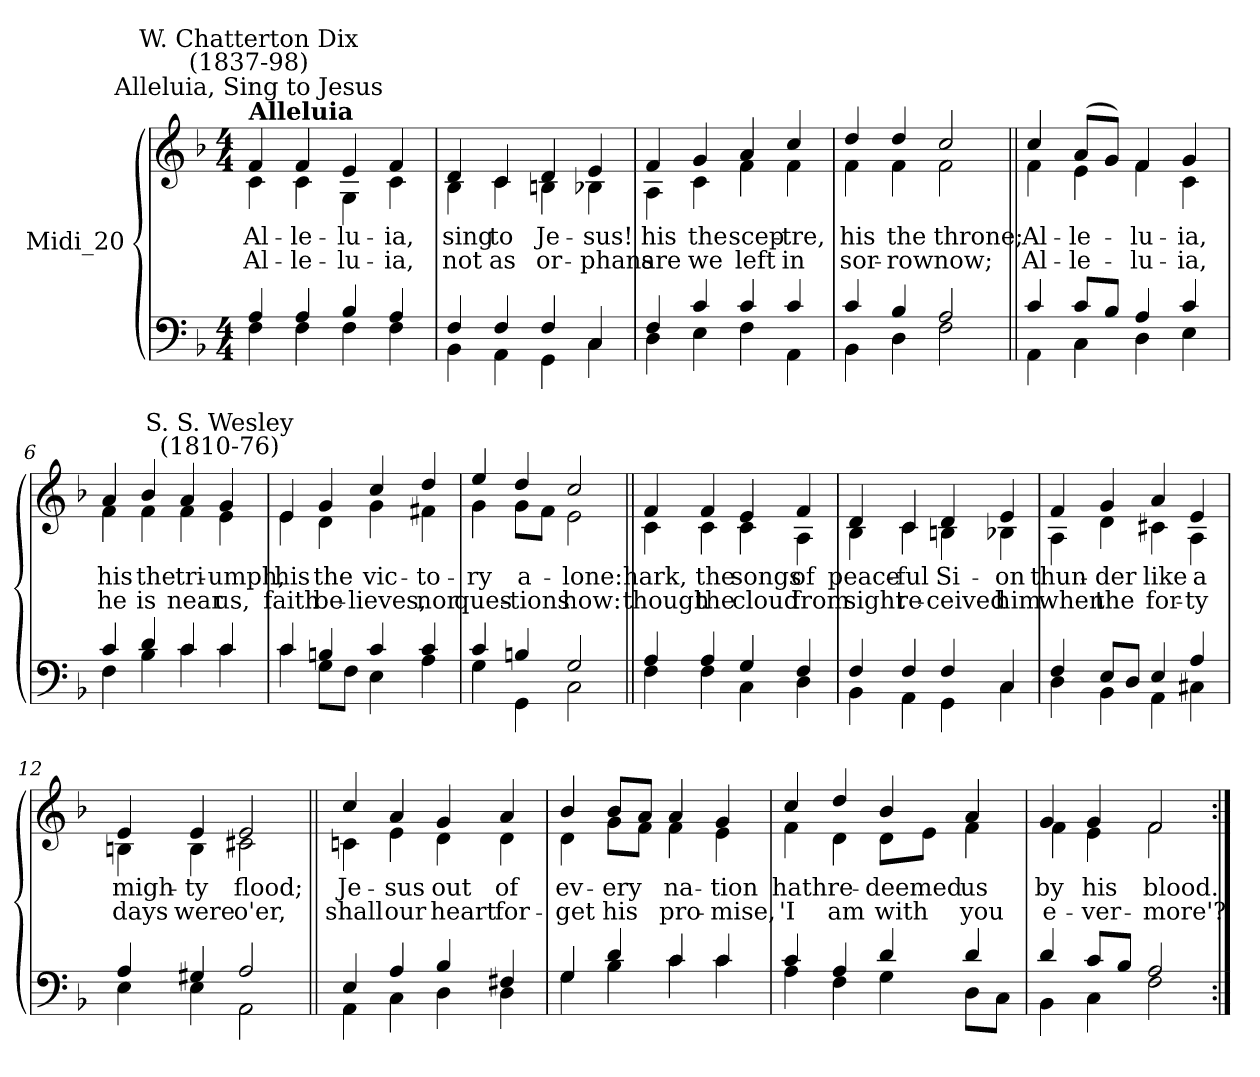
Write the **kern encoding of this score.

**kern	**kern	**text	**text
*part2	*part1	*part1	*part1
*staff2	*staff1	*staff1	*staff1
*I"Midi_20	*I"Midi_20	*	*
*clefF4	*clefG2	*	*
*k[b-]	*k[b-]	*	*
*F:	*F:	*	*
*M4/4	*M4/4	*	*
=1	=1	=1	=1
*^	*^	*	*
!	!	!LO:TX:a:B:t=Alleluia	!	!	!
!	!	!LO:TX:a:cj:t=Alleluia, Sing to Jesus	!	!	!
!	!	!LO:TX:a:cj:t=W. Chatterton Dix\n(1837-98)	!	!	!
!	!	!	!	!LO:LY:b	!LO:LY:b
4A/	4F\	4f/	4c\	Al-	-Al-
!	!	!	!	!LO:LY:b	!LO:LY:b
4A/	4F\	4f/	4c\	-le-	-le-
!	!	!	!	!LO:LY:b	!LO:LY:b
4B-/	4F\	4e/	4G\	-lu-	-lu-
!	!	!	!	!LO:LY:b	!LO:LY:b
4A/	4F\	4f/	4c\	-ia,	ia,
=2	=2	=2	=2	=2	=2
!	!	!	!	!LO:LY:b	!LO:LY:b
4F/	4BB-\	4d/	4B-\	sing	not
!	!	!	!	!LO:LY:b	!LO:LY:b
4F/	4AA\	4c/	4c\	to	as
!	!	!	!	!LO:LY:b	!LO:LY:b
4F/	4GG\	4d/	4Bn\	Je-	-or-
!	!	!	!	!LO:LY:b	!LO:LY:b
4C/	4C\	4e/	4B-X\	-sus!	phans
=3	=3	=3	=3	=3	=3
!	!	!	!	!LO:LY:b	!LO:LY:b
4F/	4D\	4f/	4A\	his	are
!	!	!	!	!LO:LY:b	!LO:LY:b
4c/	4E\	4g/	4c\	the	we
!	!	!	!	!LO:LY:b	!LO:LY:b
4c/	4F\	4a/	4f\	scep-	-left
!	!	!	!	!LO:LY:b	!LO:LY:b
4c/	4AA\	4cc/	4f\	tre,	in
=4	=4	=4	=4	=4	=4
!	!	!	!	!LO:LY:b	!LO:LY:b
4c/	4BB-\	4dd/	4f\	his	sor-
!	!	!	!	!LO:LY:b	!LO:LY:b
4B-/	4D\	4dd/	4f\	-the	row
!	!	!	!	!LO:LY:b	!LO:LY:b
2A/	2F\	2cc/	2f\	throne;	now;
=5||	=5||	=5||	=5||	=5||	=5||
!	!	!	!	!LO:LY:b	!LO:LY:b
4c/	4AA\	4cc/	4f\	Al-	-Al-
!	!	!	!	!LO:LY:b	!LO:LY:b
8c/L	4C\	(>8a/L	4e\	-le-	-le-
8B-/J	.	8g/J)	.	.	.
!	!	!	!	!LO:LY:b	!LO:LY:b
4A/	4D\	4f/	4f\	-lu-	-lu-
!	!	!	!	!LO:LY:b	!LO:LY:b
4c/	4E\	4g/	4c\	-ia,	ia,
=6	=6	=6	=6	=6	=6
!	!	!	!	!LO:LY:b	!LO:LY:b
4c/	4F\	4a/	4f\	his	he
!	!	!	!	!LO:LY:b	!LO:LY:b
4d	4B-\	4b-/	4f\	the	is
!	!	!	!	!LO:LY:b	!LO:LY:b
4c/	4c\	4a/	4f\	tri-	-near
!	!	!LO:TX:a:cj:t=S. S. Wesley\n(1810-76)	!	!	!
!	!	!	!	!LO:LY:b	!LO:LY:b
4c/	4c\	4g/	4e\	umph,	us,
!!LO:LB:g=z	!!
=7	=7	=7	=7	=7	=7
!	!	!	!	!LO:LY:b	!LO:LY:b
4c/	4c\	4e/	4e\	his	faith
!	!	!	!	!LO:LY:b	!LO:LY:b
4Bn/	8G\L	4g/	4d\	the	be-
.	8F\J	.	.	.	.
!	!	!	!	!LO:LY:b	!LO:LY:b
4c/	4E\	4cc/	4g\	-vic-	-lieves,
!	!	!	!	!LO:LY:b	!LO:LY:b
4c/	4A\	4dd/	4f#X\	to-	-nor
=8	=8	=8	=8	=8	=8
!	!	!	!	!LO:LY:b	!LO:LY:b
4c/	4G\	4ee/	4g\	ry	ques-
!	!	!	!	!LO:LY:b	!LO:LY:b
4Bn/	4GG\	4dd/	8g\L	-a-	tions
.	.	.	8f\J	.	.
!	!	!	!	!LO:LY:b	!LO:LY:b
2G/	2C\	2cc/	2e\	lone:	how:
=9||	=9||	=9||	=9||	=9||	=9||
!	!	!	!	!LO:LY:b	!LO:LY:b
4A/	4F\	4f/	4c\	hark,	though
!	!	!	!	!LO:LY:b	!LO:LY:b
4A/	4F\	4f/	4c\	the	the
!	!	!	!	!LO:LY:b	!LO:LY:b
4G/	4C\	4e/	4c\	songs	cloud
!	!	!	!	!LO:LY:b	!LO:LY:b
4F/	4D\	4f/	4A\	of	from
=10	=10	=10	=10	=10	=10
!	!	!	!	!LO:LY:b	!LO:LY:b
4F/	4BB-\	4d/	4B-\	peace-	-sight
!	!	!	!	!LO:LY:b	!LO:LY:b
4F/	4AA\	4c/	4c\	ful	re-
!	!	!	!	!LO:LY:b	!LO:LY:b
4F/	4GG\	4d/	4Bn	-Si-	-ceived
!	!	!	!	!LO:LY:b	!LO:LY:b
4C/	4C\	4e/	4B-X\	on	him
=11	=11	=11	=11	=11	=11
!	!	!	!	!LO:LY:b	!LO:LY:b
4F/	4D\	4f/	4A\	thun-	-when
!	!	!	!	!LO:LY:b	!LO:LY:b
8E/L	4BB-\	4g/	4d\	der	the
8D/J	.	.	.	.	.
!	!	!	!	!LO:LY:b	!LO:LY:b
4E/	4AA\	4a/	4c#X\	like	for-
!	!	!	!	!LO:LY:b	!LO:LY:b
4A/	4C#X\	4e/	4A\	-a	ty
!!LO:LB:g=z	!!
=12	=12	=12	=12	=12	=12
!	!	!	!	!LO:LY:b	!LO:LY:b
4A/	4E\	4e/	4Bn\	migh-	-days
!	!	!	!	!LO:LY:b	!LO:LY:b
4G#X/	4E\	4e/	4B\	ty	were
!	!	!	!	!LO:LY:b	!LO:LY:b
2A/	2AA\	2e/	2c#X\	flood;	o'er,
=13||	=13||	=13||	=13||	=13||	=13||
!	!	!	!	!LO:LY:b	!LO:LY:b
4E/	4AA\	4cc/	4cn\	Je-	-shall
!	!	!	!	!LO:LY:b	!LO:LY:b
4A/	4C\	4a/	4e\	sus	our
!	!	!	!	!LO:LY:b	!LO:LY:b
4B-/	4D\	4g/	4d\	out	heart
!	!	!	!	!LO:LY:b	!LO:LY:b
4F#X/	4D\	4a/	4d\	of	for-
=14	=14	=14	=14	=14	=14
!	!	!	!	!LO:LY:b	!LO:LY:b
4G/	4G\	4b-/	4d\	-ev-	-get
!	!	!	!	!LO:LY:b	!LO:LY:b
4d/	4B-\	8b-/L	8g\L	ery	his
.	.	8a/J	8f\J	.	.
!	!	!	!	!LO:LY:b	!LO:LY:b
4c/	4c\	4a/	4f\	na-	-pro-
!	!	!	!	!LO:LY:b	!LO:LY:b
4c/	4c\	4g/	4e\	-tion	mise,
=15	=15	=15	=15	=15	=15
!	!	!	!	!LO:LY:b	!LO:LY:b
4c/	4A\	4cc/	4f\	hath	'I
!	!	!	!	!LO:LY:b	!LO:LY:b
4A/	4F\	4dd/	4d\	re-	-am
!	!	!	!	!LO:LY:b	!LO:LY:b
4d/	4G\	4b-/	8d\L	deemed	with
.	.	.	8e\J	.	.
!	!	!	!	!LO:LY:b	!LO:LY:b
4d/	8D\L	4a/	4f\	us	you
.	8C\J	.	.	.	.
=16	=16	=16	=16	=16	=16
!	!	!	!	!LO:LY:b	!LO:LY:b
4d/	4BB-\	4g/	4f\	by	e-
!	!	!	!	!LO:LY:b	!LO:LY:b
8c/L	4C\	4g/	4e\	-his	ver-
8B-/J	.	.	.	.	.
!	!	!	!	!LO:LY:b	!LO:LY:b
2A/	2F\	2f/	2f\	-blood.	more'?
*v	*v	*	*	*	*
*	*v	*v	*	*
=:|!	=:|!	=:|!	=:|!
*-	*-	*-	*-
